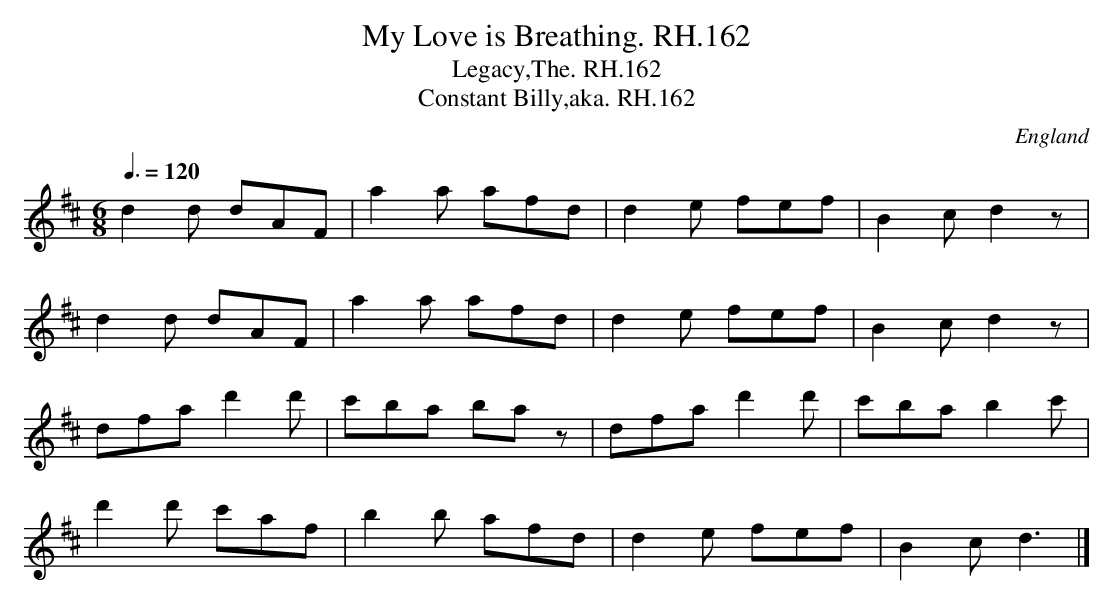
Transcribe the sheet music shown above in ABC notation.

X:1
T:My Love is Breathing. RH.162
T:Legacy,The. RH.162
T:Constant Billy,aka. RH.162
L:1/8
M:6/8
O:England
Q:3/8=120
K:D
d2d dAF|a2a afd|d2e fef|B2c d2z|!
d2d dAF|a2a afd|d2e fef|B2c d2z|!
dfa d'2d'|c'ba baz|dfa d'2d'|c'ba b2c'|!
d'2d' c'af|b2b afd|d2e fef|B2c d3|]
